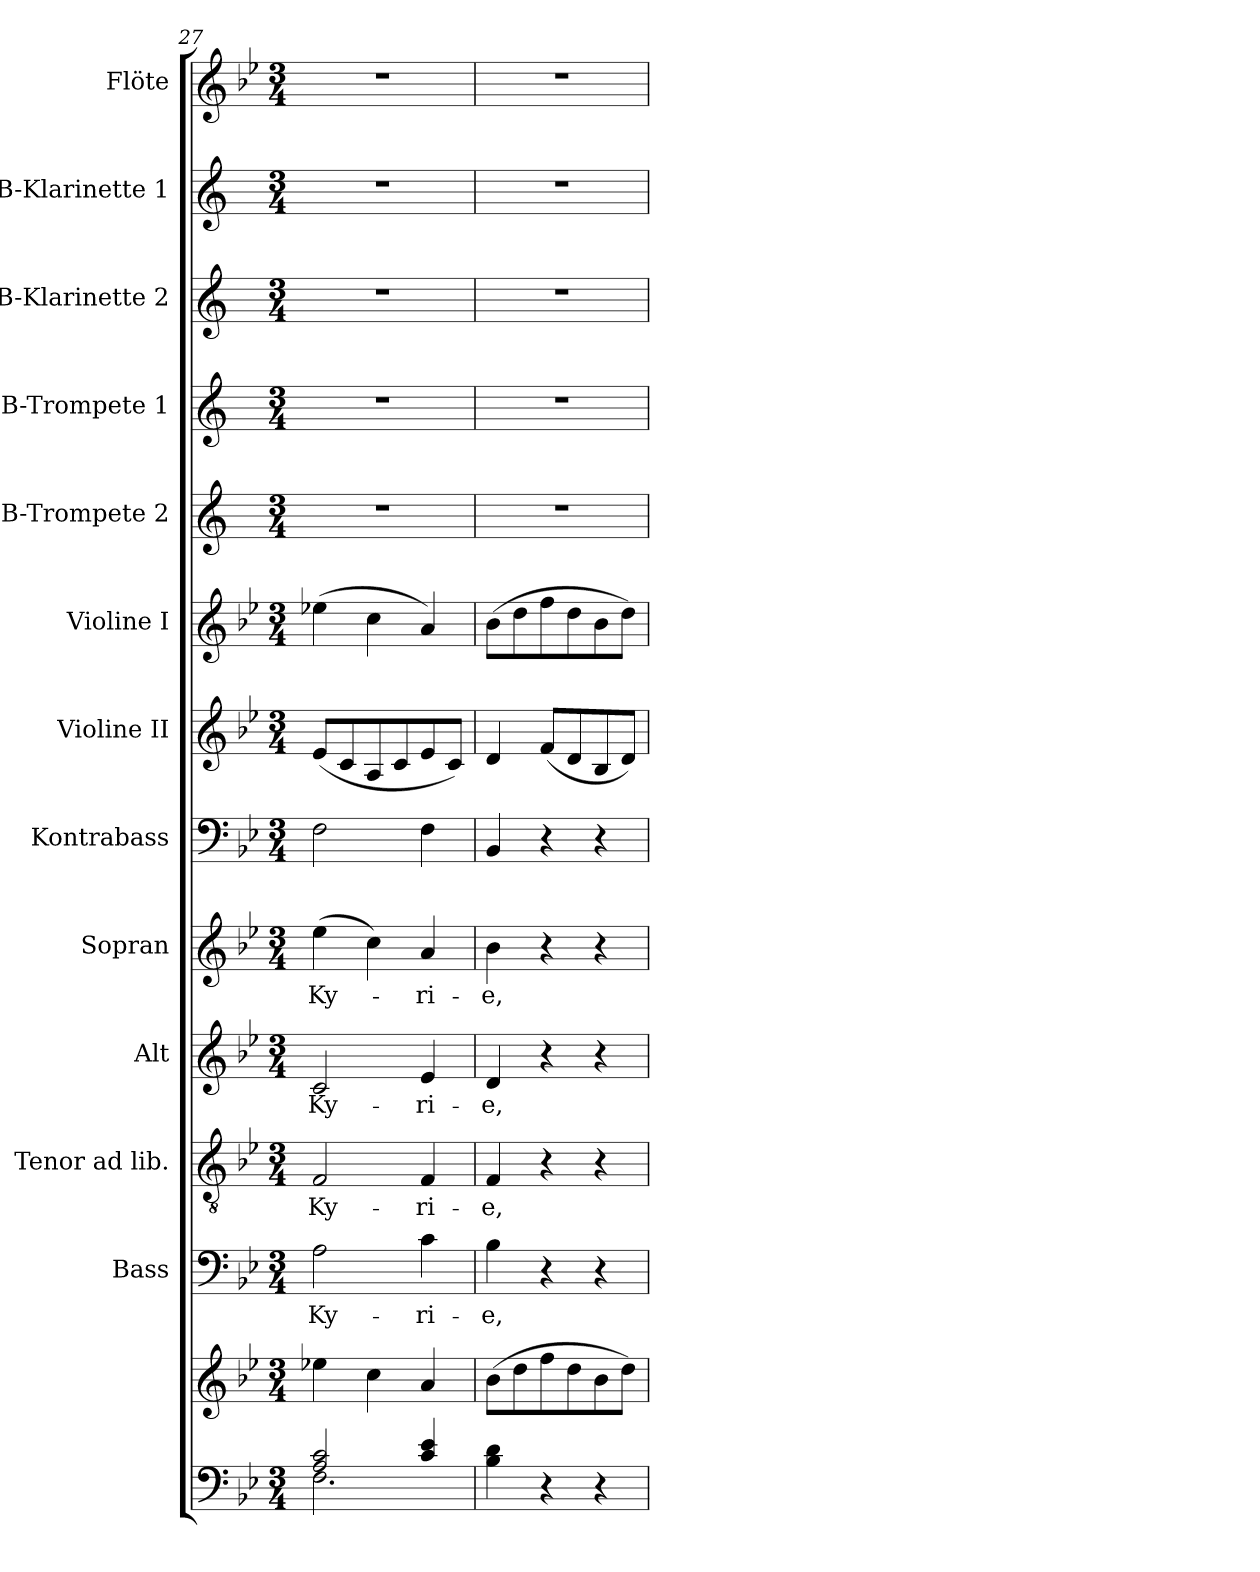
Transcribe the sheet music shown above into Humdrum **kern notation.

**kern	**kern	**kern	**text	**kern	**text	**kern	**text	**kern	**text	**kern	**kern	**kern	**kern	**kern	**kern	**kern	**kern
*part13	*part13	*part12	*part12	*part11	*part11	*part10	*part10	*part9	*part9	*part8	*part7	*part6	*part5	*part4	*part3	*part2	*part1
*staff14	*staff13	*staff12	*staff12	*staff11	*staff11	*staff10	*staff10	*staff9	*staff9	*staff8	*staff7	*staff6	*staff5	*staff4	*staff3	*staff2	*staff1
*	*	*I"Bass	*	*I"Tenor ad lib.	*	*I"Alt	*	*I"Sopran	*	*I"Kontrabass	*I"Violine II	*I"Violine I	*I"B-Trompete 2	*I"B-Trompete 1	*I"B-Klarinette 2	*I"B-Klarinette 1	*I"Flöte
*	*	*I'B.	*	*I'T.	*	*I'A.	*	*I'S.	*	*I'Kb.	*I'Vl. II	*I'Vl. I	*I'B Trp. 2	*I'B Trp. 1	*I'B Kl. 2	*I'B Kl. 1	*I'Fl.
*clefF4	*clefG2	*clefF4	*	*clefGv2	*	*clefG2	*	*clefG2	*	*clefF4	*clefG2	*clefG2	*clefG2	*clefG2	*clefG2	*clefG2	*clefG2
*	*	*	*	*	*	*	*	*	*	*ITrd7c12	*	*	*ITrd1c2	*ITrd1c2	*ITrd1c2	*ITrd1c2	*
*k[b-e-]	*k[b-e-]	*k[b-e-]	*	*k[b-e-]	*	*k[b-e-]	*	*k[b-e-]	*	*k[b-e-]	*k[b-e-]	*k[b-e-]	*k[b-e-]	*k[b-e-]	*k[b-e-]	*k[b-e-]	*k[b-e-]
*B-:	*B-:	*B-:	*	*B-:	*	*B-:	*	*B-:	*	*B-:	*B-:	*B-:	*B-:	*B-:	*B-:	*B-:	*B-:
*M3/4	*M3/4	*M3/4	*	*M3/4	*	*M3/4	*	*M3/4	*	*M3/4	*M3/4	*M3/4	*M3/4	*M3/4	*M3/4	*M3/4	*M3/4
=27	=27	=27	=27	=27	=27	=27	=27	=27	=27	=27	=27	=27	=27	=27	=27	=27	=27
*^	*	*	*	*	*	*	*	*	*	*	*	*	*	*	*	*	*
!	!	!	!	!LO:LY:b	!	!LO:LY:b	!	!LO:LY:b	!	!LO:LY:b	!	!	!	!	!	!	!	!
2A/ 2c/	2.F\	4ee-X\	2A\	Ky-	2F/	Ky-	2c/	Ky-	(>4ee-\	Ky-	2FF\	(<8e-/L	(>4ee-X\	2.r	2.r	2.r	2.r	2.r
.	.	.	.	.	.	.	.	.	.	.	.	8c/	.	.	.	.	.	.
.	.	4cc\	.	.	.	.	.	.	4cc\)	.	.	8A/	4cc\	.	.	.	.	.
.	.	.	.	.	.	.	.	.	.	.	.	8c/	.	.	.	.	.	.
!	!	!	!	!LO:LY:b	!	!LO:LY:b	!	!LO:LY:b	!	!LO:LY:b	!	!	!	!	!	!	!	!
4c/ 4e-/	.	4a/	4c\	-ri-	4F/	-ri-	4e-/	-ri-	4a/	-ri-	4FF\	8e-/	4a/)	.	.	.	.	.
.	.	.	.	.	.	.	.	.	.	.	.	8c/J)	.	.	.	.	.	.
*v	*v	*	*	*	*	*	*	*	*	*	*	*	*	*	*	*	*	*
=28	=28	=28	=28	=28	=28	=28	=28	=28	=28	=28	=28	=28	=28	=28	=28	=28	=28
!	!	!	!LO:LY:b	!	!LO:LY:b	!	!LO:LY:b	!	!LO:LY:b	!	!	!	!	!	!	!	!
4B-\ 4d\	(>8b-\L	4B-\	-e,	4F/	-e,	4d/	-e,	4b-\	-e,	4BBB-/	4d/	(>8b-\L	2.r	2.r	2.r	2.r	2.r
.	8dd\	.	.	.	.	.	.	.	.	.	.	8dd\	.	.	.	.	.
4r	8ff\	4r	.	4r	.	4r	.	4r	.	4r	(<8f/L	8ff\	.	.	.	.	.
.	8dd\	.	.	.	.	.	.	.	.	.	8d/	8dd\	.	.	.	.	.
4r	8b-\	4r	.	4r	.	4r	.	4r	.	4r	8B-/	8b-\	.	.	.	.	.
.	8dd\J)	.	.	.	.	.	.	.	.	.	8d/J)	8dd\J)	.	.	.	.	.
=	=	=	=	=	=	=	=	=	=	=	=	=	=	=	=	=	=
*-	*-	*-	*-	*-	*-	*-	*-	*-	*-	*-	*-	*-	*-	*-	*-	*-	*-
